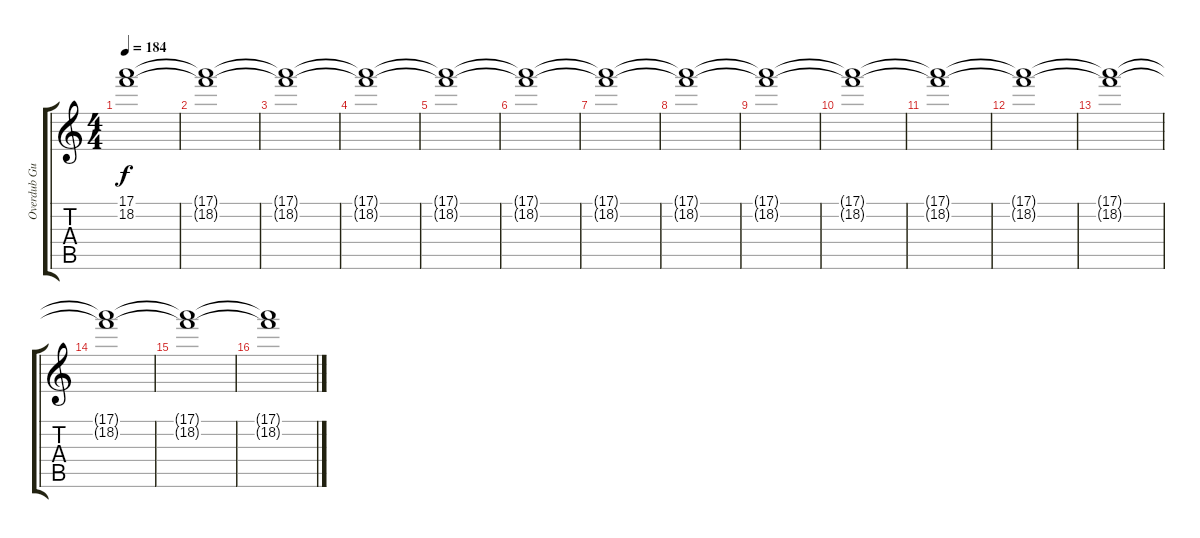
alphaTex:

\track ("Overdub Guitar" "Overdub Gu") {instrument overdrivenguitar}
\staff {score tabs}
\tuning (E4 B3 G3 D3 A2 E2) {hide}
\ts (4 4)
\tempo 184
\clef g2
\ks c
(17.1{t} 18.2{t}).1{dy f} |
(17.1{t} 18.2{t}).1 |
(17.1{t} 18.2{t}).1 |
(17.1{t} 18.2{t}).1 |
(17.1{t} 18.2{t}).1 |
(17.1{t} 18.2{t}).1 |
(17.1{t} 18.2{t}).1 |
(17.1{t} 18.2{t}).1 |
(17.1{t} 18.2{t}).1 |
(17.1{t} 18.2{t}).1 |
(17.1{t} 18.2{t}).1 |
(17.1{t} 18.2{t}).1 |
(17.1{t} 18.2{t}).1 |
(17.1{t} 18.2{t}).1 |
(17.1{t} 18.2{t}).1 |
(17.1{t} 18.2{t}).1
